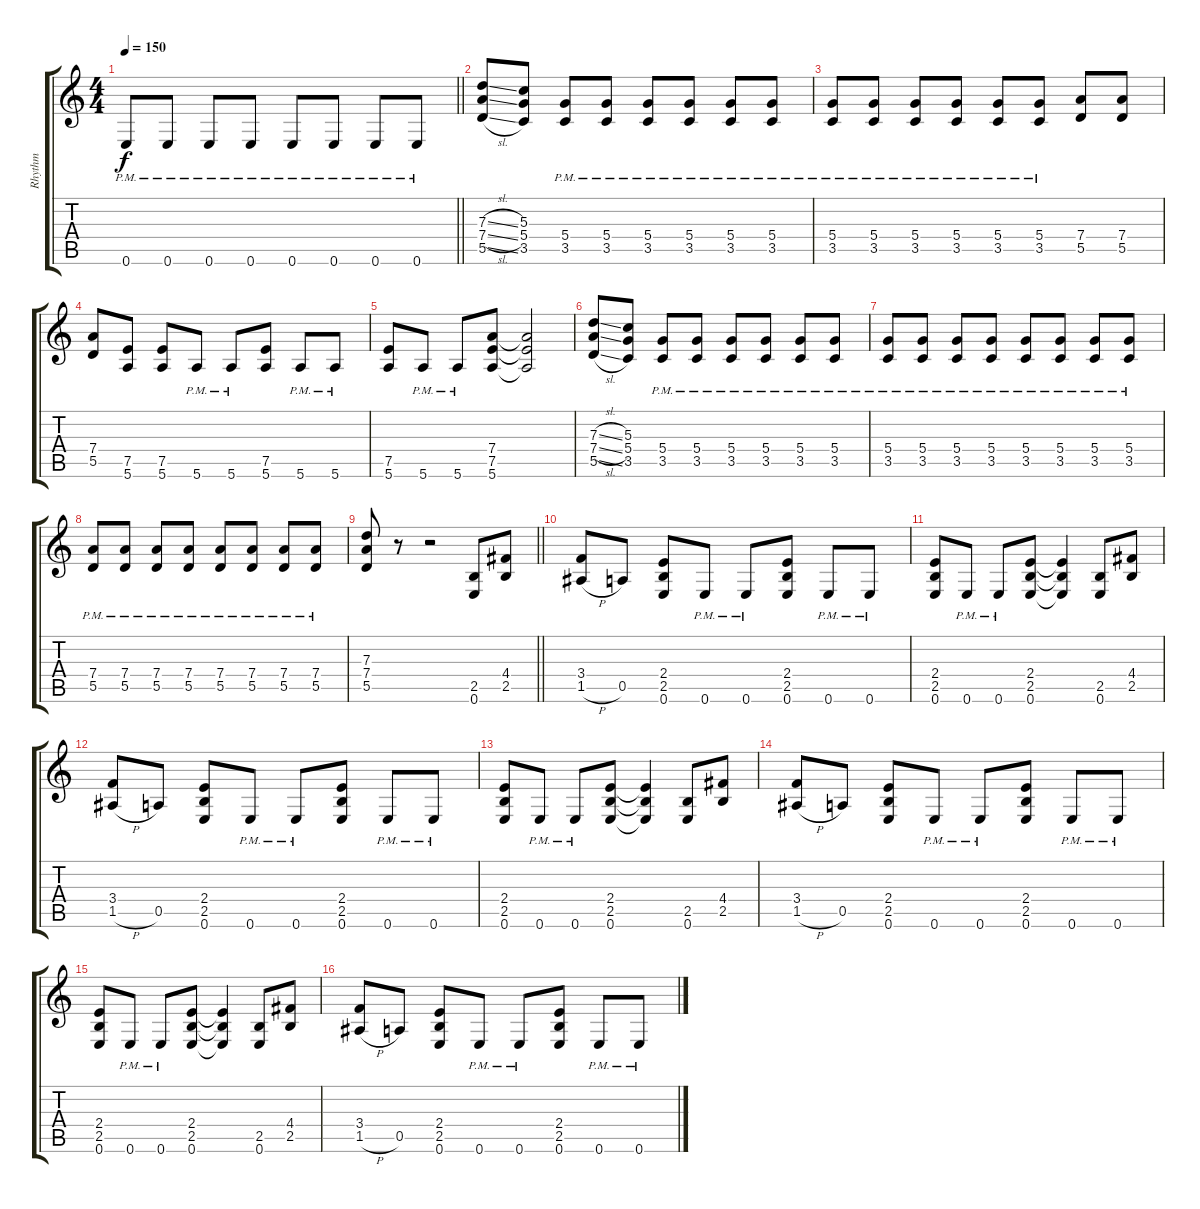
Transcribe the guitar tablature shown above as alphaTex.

\track ("Rhythm" "Rhythm") {instrument distortionguitar}
\staff {score tabs}
\tuning (E4 B3 G3 D3 A2 E2) {hide}
\ts (4 4)
\tempo 150
\clef g2
\barLineRight lightlight
\ks c
0.6{pm}.8{dy f} 0.6{pm}.8 0.6{pm}.8 0.6{pm}.8 0.6{pm}.8 0.6{pm}.8 0.6{pm}.8 0.6{pm}.8 |
(7.3{sl} 7.4{sl} 5.5{sl}).8 (5.3 5.4 3.5).8 (5.4{pm} 3.5{pm}).8 (5.4{pm} 3.5{pm}).8 (5.4{pm} 3.5{pm}).8 (5.4{pm} 3.5{pm}).8 (5.4{pm} 3.5{pm}).8 (5.4{pm} 3.5{pm}).8 |
(5.4{pm} 3.5{pm}).8 (5.4{pm} 3.5{pm}).8 (5.4{pm} 3.5{pm}).8 (5.4{pm} 3.5{pm}).8 (5.4{pm} 3.5{pm}).8 (5.4{pm} 3.5{pm}).8 (7.4 5.5).8 (7.4 5.5).8 |
(7.4 5.5).8 (7.5 5.6).8 (7.5 5.6).8 5.6{pm}.8 5.6{pm}.8 (7.5 5.6).8 5.6{pm}.8 5.6{pm}.8 |
(7.5 5.6).8 5.6{pm}.8 5.6{pm}.8 (7.4 7.5 5.6).8 (7.4{t} 7.5{t} 5.6{t}).2 |
(7.3{sl} 7.4{sl} 5.5{sl}).8 (5.3 5.4 3.5).8 (5.4{pm} 3.5{pm}).8 (5.4{pm} 3.5{pm}).8 (5.4{pm} 3.5{pm}).8 (5.4{pm} 3.5{pm}).8 (5.4{pm} 3.5{pm}).8 (5.4{pm} 3.5{pm}).8 |
(5.4{pm} 3.5{pm}).8 (5.4{pm} 3.5{pm}).8 (5.4{pm} 3.5{pm}).8 (5.4{pm} 3.5{pm}).8 (5.4{pm} 3.5{pm}).8 (5.4{pm} 3.5{pm}).8 (5.4{pm} 3.5{pm}).8 (5.4{pm} 3.5{pm}).8 |
(7.4{pm} 5.5{pm}).8 (7.4{pm} 5.5{pm}).8 (7.4{pm} 5.5{pm}).8 (7.4{pm} 5.5{pm}).8 (7.4{pm} 5.5{pm}).8 (7.4{pm} 5.5{pm}).8 (7.4{pm} 5.5{pm}).8 (7.4{pm} 5.5{pm}).8 |
\barLineRight lightlight
(7.3 7.4 5.5).8 r.8 r.2 (2.5 0.6).8 (4.4 2.5).8 |
(3.4 1.5{h}).8 0.5.8 (2.4 2.5 0.6).8 0.6{pm}.8 0.6{pm}.8 (2.4 2.5 0.6).8 0.6{pm}.8 0.6{pm}.8 |
(2.4 2.5 0.6).8 0.6{pm}.8 0.6{pm}.8 (2.4 2.5 0.6).8 (2.4{t} 2.5{t} 0.6{t}).4 (2.5 0.6).8 (4.4 2.5).8 |
(3.4 1.5{h}).8 0.5.8 (2.4 2.5 0.6).8 0.6{pm}.8 0.6{pm}.8 (2.4 2.5 0.6).8 0.6{pm}.8 0.6{pm}.8 |
(2.4 2.5 0.6).8 0.6{pm}.8 0.6{pm}.8 (2.4 2.5 0.6).8 (2.4{t} 2.5{t} 0.6{t}).4 (2.5 0.6).8 (4.4 2.5).8 |
(3.4 1.5{h}).8 0.5.8 (2.4 2.5 0.6).8 0.6{pm}.8 0.6{pm}.8 (2.4 2.5 0.6).8 0.6{pm}.8 0.6{pm}.8 |
(2.4 2.5 0.6).8 0.6{pm}.8 0.6{pm}.8 (2.4 2.5 0.6).8 (2.4{t} 2.5{t} 0.6{t}).4 (2.5 0.6).8 (4.4 2.5).8 |
(3.4 1.5{h}).8 0.5.8 (2.4 2.5 0.6).8 0.6{pm}.8 0.6{pm}.8 (2.4 2.5 0.6).8 0.6{pm}.8 0.6{pm}.8
